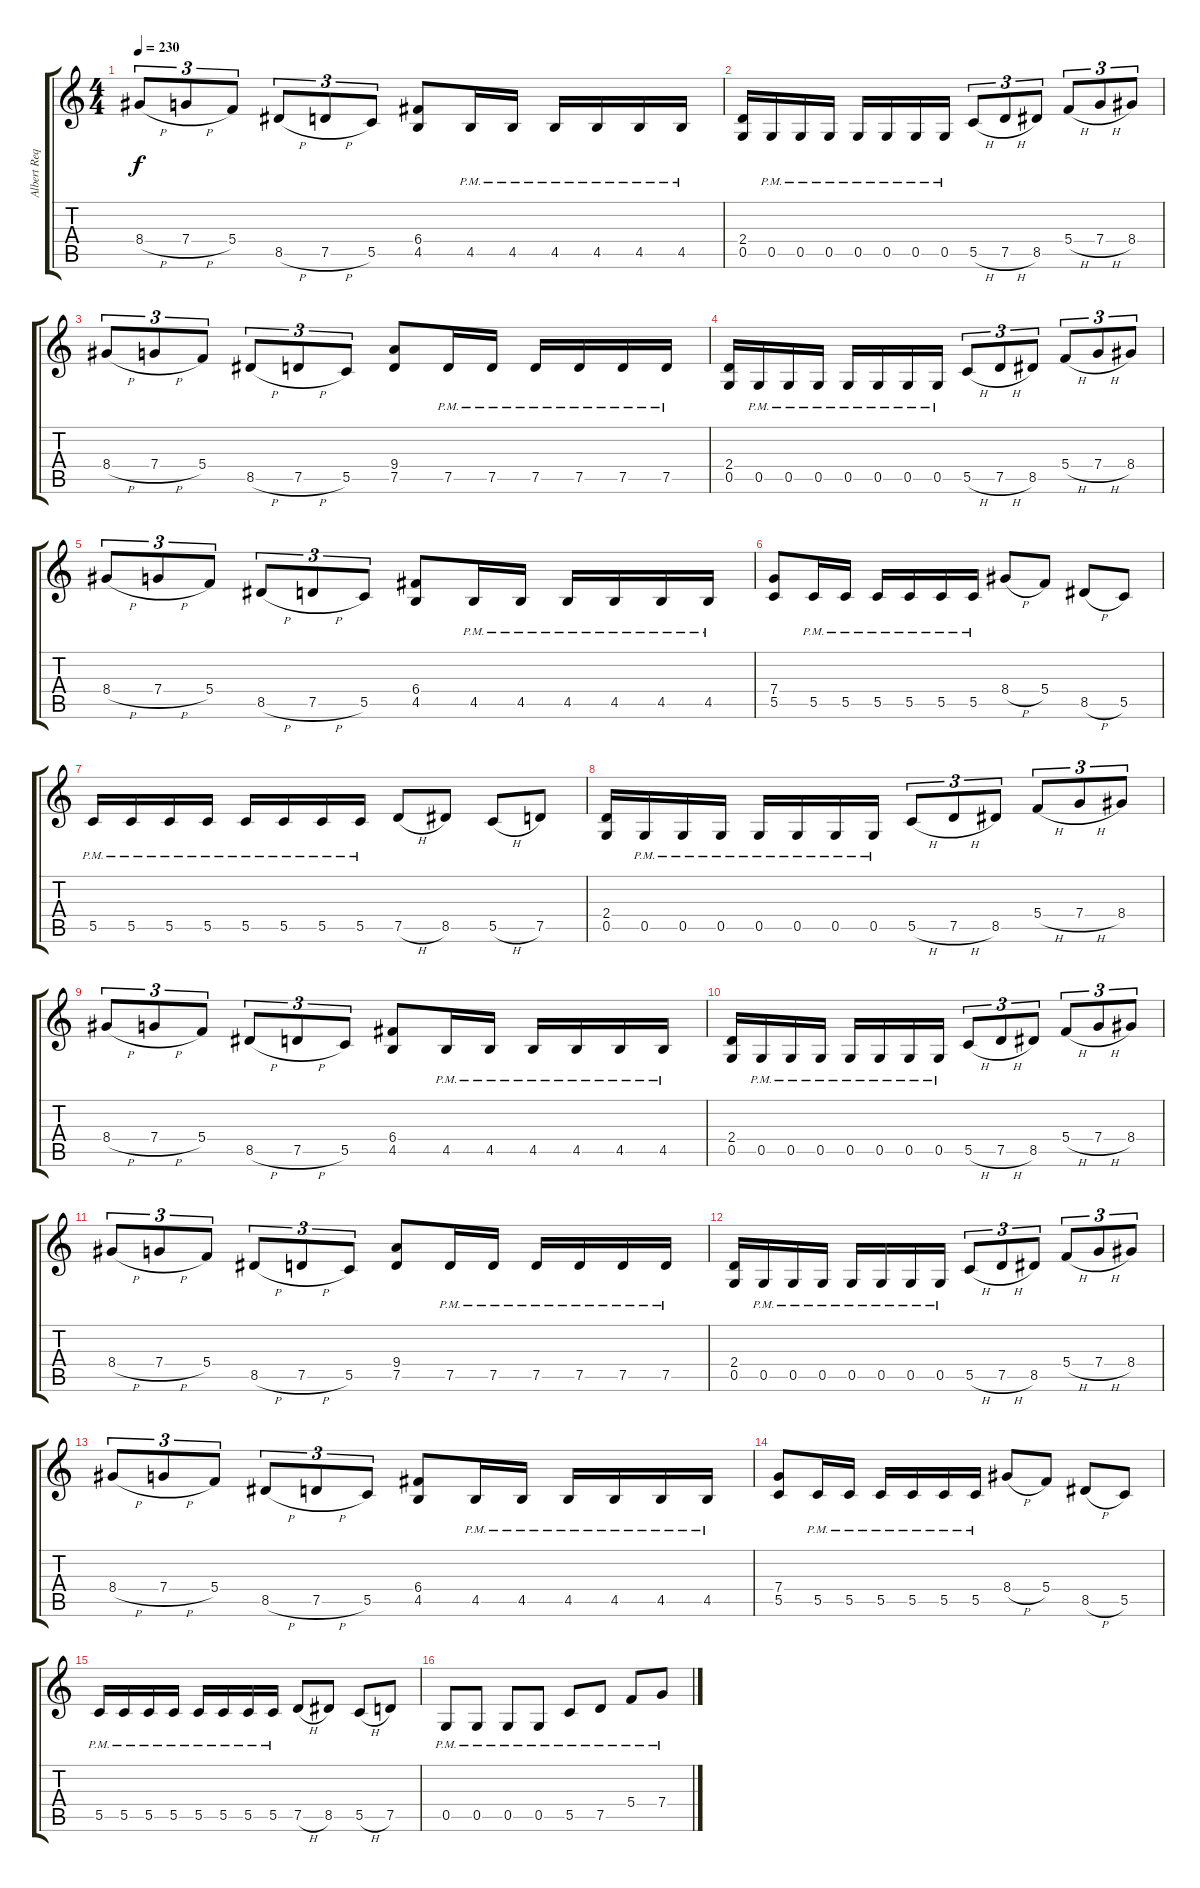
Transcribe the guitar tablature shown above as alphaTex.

\track ("Albert Requena" "Albert Req") {instrument distortionguitar}
\staff {score tabs}
\tuning (D4 A3 F3 C3 G2 D2) {hide}
\ts (4 4)
\tempo 230
\clef g2
\ks c
8.4{h}.8{tu (3 2) dy f} 7.4{h}.8{tu (3 2)} 5.4.8{tu (3 2)} 8.5{h}.8{tu (3 2)} 7.5{h}.8{tu (3 2)} 5.5.8{tu (3 2)} (6.4 4.5).8 4.5{pm}.16 4.5{pm}.16 4.5{pm}.16 4.5{pm}.16 4.5{pm}.16 4.5{pm}.16 |
(2.4 0.5).16 0.5{pm}.16 0.5{pm}.16 0.5{pm}.16 0.5{pm}.16 0.5{pm}.16 0.5{pm}.16 0.5{pm}.16 5.5{h}.8{tu (3 2)} 7.5{h}.8{tu (3 2)} 8.5.8{tu (3 2)} 5.4{h}.8{tu (3 2)} 7.4{h}.8{tu (3 2)} 8.4.8{tu (3 2)} |
8.4{h}.8{tu (3 2)} 7.4{h}.8{tu (3 2)} 5.4.8{tu (3 2)} 8.5{h}.8{tu (3 2)} 7.5{h}.8{tu (3 2)} 5.5.8{tu (3 2)} (9.4 7.5).8 7.5{pm}.16 7.5{pm}.16 7.5{pm}.16 7.5{pm}.16 7.5{pm}.16 7.5{pm}.16 |
(2.4 0.5).16 0.5{pm}.16 0.5{pm}.16 0.5{pm}.16 0.5{pm}.16 0.5{pm}.16 0.5{pm}.16 0.5{pm}.16 5.5{h}.8{tu (3 2)} 7.5{h}.8{tu (3 2)} 8.5.8{tu (3 2)} 5.4{h}.8{tu (3 2)} 7.4{h}.8{tu (3 2)} 8.4.8{tu (3 2)} |
8.4{h}.8{tu (3 2)} 7.4{h}.8{tu (3 2)} 5.4.8{tu (3 2)} 8.5{h}.8{tu (3 2)} 7.5{h}.8{tu (3 2)} 5.5.8{tu (3 2)} (6.4 4.5).8 4.5{pm}.16 4.5{pm}.16 4.5{pm}.16 4.5{pm}.16 4.5{pm}.16 4.5{pm}.16 |
(7.4 5.5).8 5.5{pm}.16 5.5{pm}.16 5.5{pm}.16 5.5{pm}.16 5.5{pm}.16 5.5{pm}.16 8.4{h}.8 5.4.8 8.5{h}.8 5.5.8 |
5.5{pm}.16 5.5{pm}.16 5.5{pm}.16 5.5{pm}.16 5.5{pm}.16 5.5{pm}.16 5.5{pm}.16 5.5{pm}.16 7.5{h}.8 8.5.8 5.5{h}.8 7.5.8 |
(2.4 0.5).16 0.5{pm}.16 0.5{pm}.16 0.5{pm}.16 0.5{pm}.16 0.5{pm}.16 0.5{pm}.16 0.5{pm}.16 5.5{h}.8{tu (3 2)} 7.5{h}.8{tu (3 2)} 8.5.8{tu (3 2)} 5.4{h}.8{tu (3 2)} 7.4{h}.8{tu (3 2)} 8.4.8{tu (3 2)} |
8.4{h}.8{tu (3 2)} 7.4{h}.8{tu (3 2)} 5.4.8{tu (3 2)} 8.5{h}.8{tu (3 2)} 7.5{h}.8{tu (3 2)} 5.5.8{tu (3 2)} (6.4 4.5).8 4.5{pm}.16 4.5{pm}.16 4.5{pm}.16 4.5{pm}.16 4.5{pm}.16 4.5{pm}.16 |
(2.4 0.5).16 0.5{pm}.16 0.5{pm}.16 0.5{pm}.16 0.5{pm}.16 0.5{pm}.16 0.5{pm}.16 0.5{pm}.16 5.5{h}.8{tu (3 2)} 7.5{h}.8{tu (3 2)} 8.5.8{tu (3 2)} 5.4{h}.8{tu (3 2)} 7.4{h}.8{tu (3 2)} 8.4.8{tu (3 2)} |
8.4{h}.8{tu (3 2)} 7.4{h}.8{tu (3 2)} 5.4.8{tu (3 2)} 8.5{h}.8{tu (3 2)} 7.5{h}.8{tu (3 2)} 5.5.8{tu (3 2)} (9.4 7.5).8 7.5{pm}.16 7.5{pm}.16 7.5{pm}.16 7.5{pm}.16 7.5{pm}.16 7.5{pm}.16 |
(2.4 0.5).16 0.5{pm}.16 0.5{pm}.16 0.5{pm}.16 0.5{pm}.16 0.5{pm}.16 0.5{pm}.16 0.5{pm}.16 5.5{h}.8{tu (3 2)} 7.5{h}.8{tu (3 2)} 8.5.8{tu (3 2)} 5.4{h}.8{tu (3 2)} 7.4{h}.8{tu (3 2)} 8.4.8{tu (3 2)} |
8.4{h}.8{tu (3 2)} 7.4{h}.8{tu (3 2)} 5.4.8{tu (3 2)} 8.5{h}.8{tu (3 2)} 7.5{h}.8{tu (3 2)} 5.5.8{tu (3 2)} (6.4 4.5).8 4.5{pm}.16 4.5{pm}.16 4.5{pm}.16 4.5{pm}.16 4.5{pm}.16 4.5{pm}.16 |
(7.4 5.5).8 5.5{pm}.16 5.5{pm}.16 5.5{pm}.16 5.5{pm}.16 5.5{pm}.16 5.5{pm}.16 8.4{h}.8 5.4.8 8.5{h}.8 5.5.8 |
5.5{pm}.16 5.5{pm}.16 5.5{pm}.16 5.5{pm}.16 5.5{pm}.16 5.5{pm}.16 5.5{pm}.16 5.5{pm}.16 7.5{h}.8 8.5.8 5.5{h}.8 7.5.8 |
0.5{pm}.8 0.5{pm}.8 0.5{pm}.8 0.5{pm}.8 5.5{pm}.8 7.5{pm}.8 5.4{pm}.8 7.4{pm}.8
